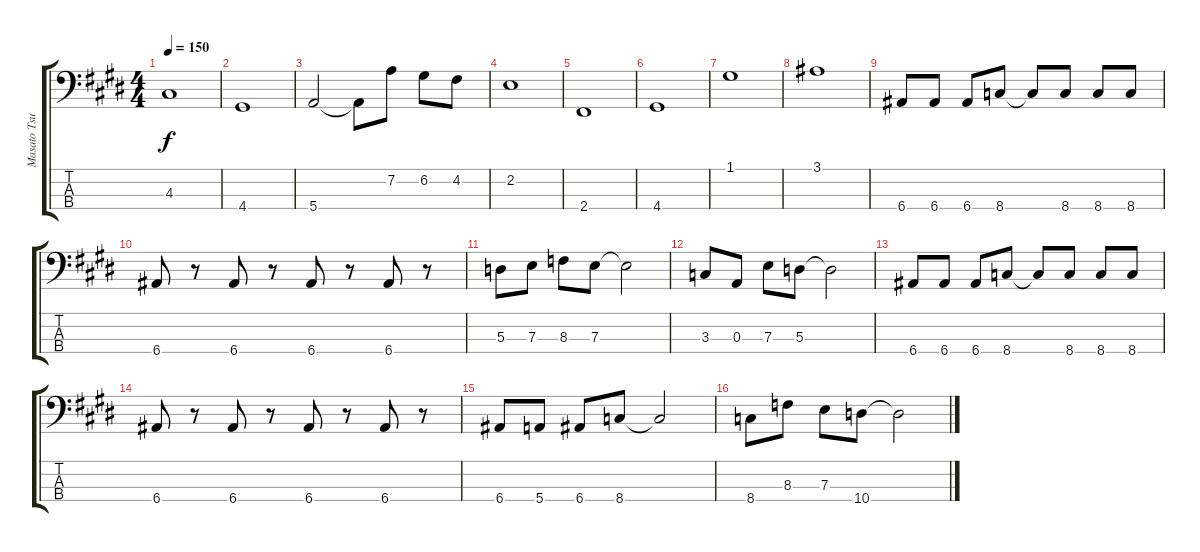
\track ("Masato Tsuya" "Masato Tsu") {instrument electricbassfinger}
\staff {score tabs}
\tuning (G2 D2 A1 E1) {hide}
\ts (4 4)
\tempo 150
\clef f4
\ks c#minor
4.3.1{dy f} |
4.4.1 |
5.4.2 5.4{t}.8 7.2.8 6.2.8 4.2.8 |
2.2.1 |
2.4.1 |
4.4.1 |
1.1.1 |
3.1.1 |
6.4.8 6.4.8 6.4.8 8.4.8 8.4{t}.8 8.4.8 8.4.8 8.4.8 |
6.4.8 r.8 6.4.8 r.8 6.4.8 r.8 6.4.8 r.8 |
5.3.8 7.3.8 8.3.8 7.3.8 7.3{t}.2 |
3.3.8 0.3.8 7.3.8 5.3.8 5.3{t}.2 |
6.4.8 6.4.8 6.4.8 8.4.8 8.4{t}.8 8.4.8 8.4.8 8.4.8 |
6.4.8 r.8 6.4.8 r.8 6.4.8 r.8 6.4.8 r.8 |
6.4.8 5.4.8 6.4.8 8.4.8 8.4{t}.2 |
8.4.8 8.3.8 7.3.8 10.4.8 10.4{t}.2
